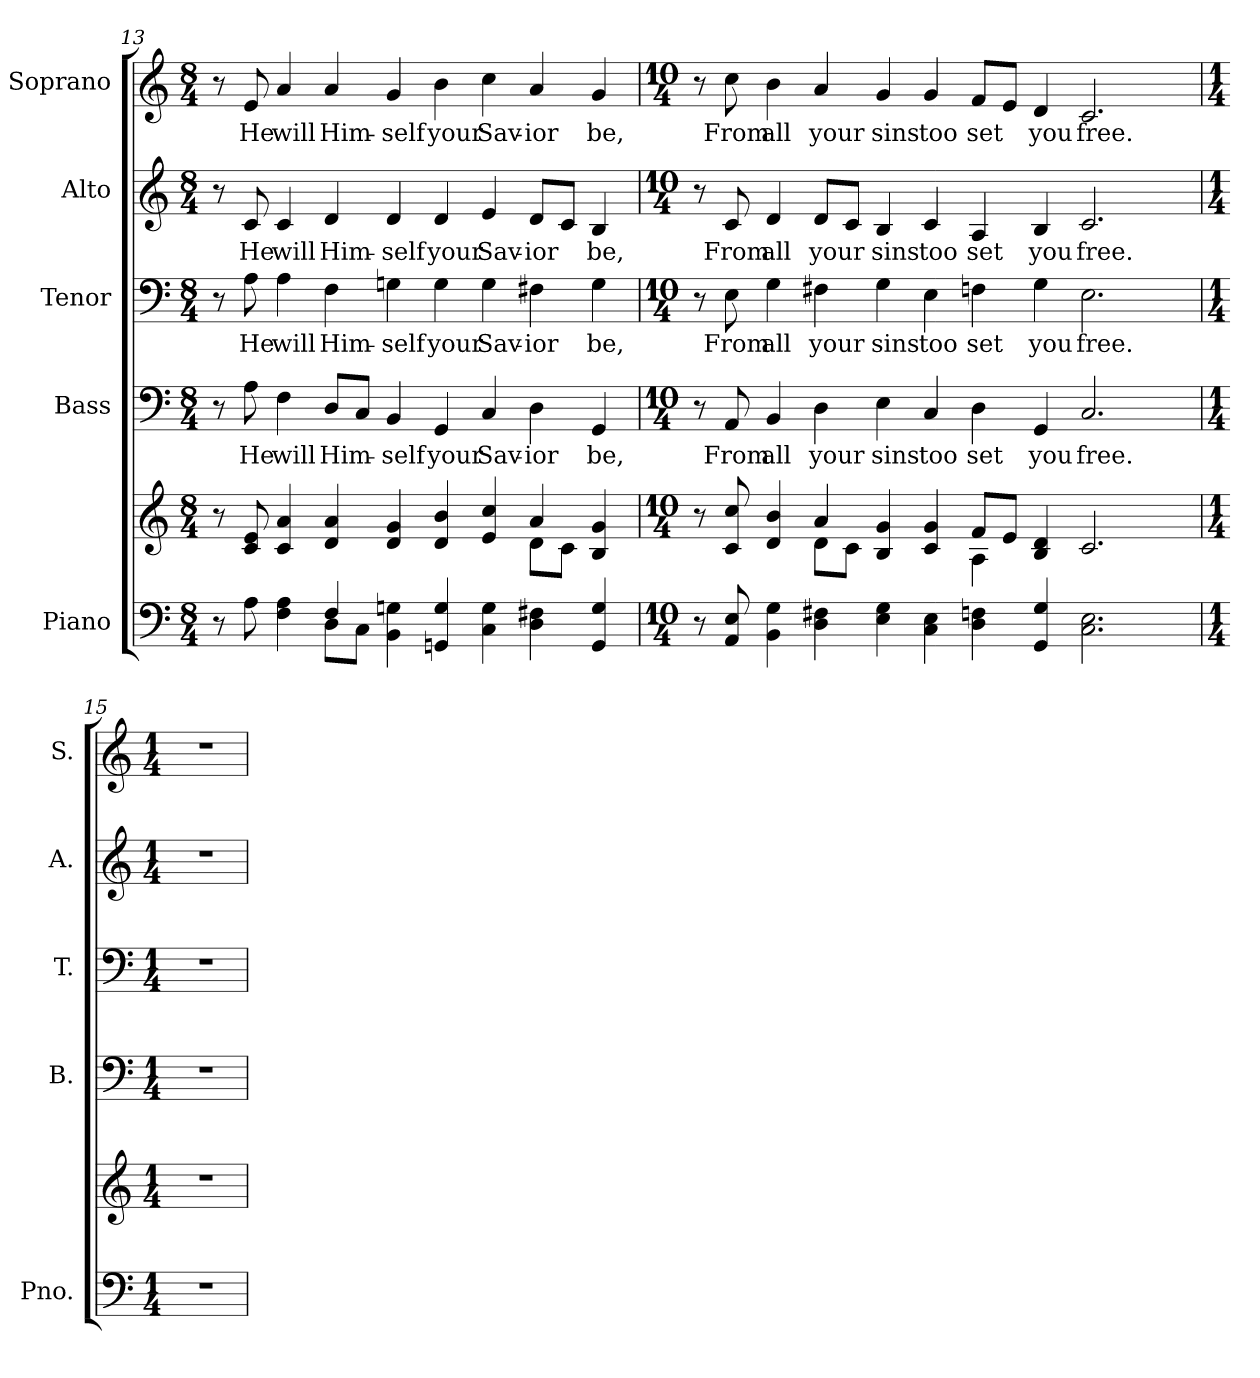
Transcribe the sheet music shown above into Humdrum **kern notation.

**kern	**kern	**kern	**text	**kern	**text	**kern	**text	**kern	**text
*part5	*part5	*part4	*part4	*part3	*part3	*part2	*part2	*part1	*part1
*staff6	*staff5	*staff4	*staff4	*staff3	*staff3	*staff2	*staff2	*staff1	*staff1
*I"Piano	*	*I"Bass	*	*I"Tenor	*	*I"Alto	*	*I"Soprano	*
*I'Pno.	*	*I'B.	*	*I'T.	*	*I'A.	*	*I'S.	*
!!LO:PB:g=z
*clefF4	*clefG2	*clefF4	*	*clefF4	*	*clefG2	*	*clefG2	*
*k[]	*k[]	*k[]	*	*k[]	*	*k[]	*	*k[]	*
*C:	*C:	*C:	*	*C:	*	*C:	*	*C:	*
*M8/4	*M8/4	*M8/4	*	*M8/4	*	*M8/4	*	*M8/4	*
=13	=13	=13	=13	=13	=13	=13	=13	=13	=13
*^	*^	*	*	*	*	*	*	*	*
8r	2ryy	8r	1ryy	8r	.	8r	.	8r	.	8r	.
!	!	!	!	!	!LO:LY:b:color=#000000	!	!	!	!	!	!
!	!	!	!	!	!	!	!LO:LY:b:color=#000000	!	!	!	!
!	!	!	!	!	!	!	!	!	!LO:LY:b:color=#000000	!	!
!	!	!	!	!	!	!	!	!	!	!	!LO:LY:b:color=#000000
8Ai\	.	8ci/ 8ei	.	8Ai\	He	8Ai\	He	8ci/	He	8ei/	He
!	!	!	!	!	!LO:LY:b:color=#000000	!	!	!	!	!	!
!	!	!	!	!	!	!	!LO:LY:b:color=#000000	!	!	!	!
!	!	!	!	!	!	!	!	!	!LO:LY:b:color=#000000	!	!
!	!	!	!	!	!	!	!	!	!	!	!LO:LY:b:color=#000000
4Fi\ 4Ai	.	4ci/ 4ai	.	4Fi\	will	4Ai\	will	4ci/	will	4ai/	will
!	!	!	!	!	!LO:LY:b:color=#000000	!	!	!	!	!	!
!	!	!	!	!	!	!	!LO:LY:b:color=#000000	!	!	!	!
!	!	!	!	!	!	!	!	!	!LO:LY:b:color=#000000	!	!
!	!	!	!	!	!	!	!	!	!	!	!LO:LY:b:color=#000000
4Fi/	8Di\L	4di/ 4ai	.	8Di/L	Him-	4Fi\	Him-	4di/	Him-	4ai/	Him-
.	8Ci\J	.	.	8Ci/J	.	.	.	.	.	.	.
!	!	!	!	!	!LO:LY:b:color=#000000	!	!	!	!	!	!
!	!	!	!	!	!	!	!LO:LY:b:color=#000000	!	!	!	!
!	!	!	!	!	!	!	!	!	!LO:LY:b:color=#000000	!	!
!	!	!	!	!	!	!	!	!	!	!	!LO:LY:b:color=#000000
4BBi\ 4Gni	4ryy	4di/ 4gi	.	4BBi/	-self	4Gni\	-self	4di/	-self	4gi/	-self
!	!	!	!	!	!LO:LY:b:color=#000000	!	!	!	!	!	!
!	!	!	!	!	!	!	!LO:LY:b:color=#000000	!	!	!	!
!	!	!	!	!	!	!	!	!	!LO:LY:b:color=#000000	!	!
!	!	!	!	!	!	!	!	!	!	!	!LO:LY:b:color=#000000
4GGni/ 4Gi	1ryy	4di/ 4bi	2ryy	4GGi/	your	4Gi\	your	4di/	your	4bi\	your
!	!	!	!	!	!LO:LY:b:color=#000000	!	!	!	!	!	!
!	!	!	!	!	!	!	!LO:LY:b:color=#000000	!	!	!	!
!	!	!	!	!	!	!	!	!	!LO:LY:b:color=#000000	!	!
!	!	!	!	!	!	!	!	!	!	!	!LO:LY:b:color=#000000
4Ci\ 4Gi	.	4ei/ 4cci	.	4Ci/	Sav-	4Gi\	Sav-	4ei/	Sav-	4cci\	Sav-
!	!	!	!	!	!LO:LY:b:color=#000000	!	!	!	!	!	!
!	!	!	!	!	!	!	!LO:LY:b:color=#000000	!	!	!	!
!	!	!	!	!	!	!	!	!	!LO:LY:b:color=#000000	!	!
!	!	!	!	!	!	!	!	!	!	!	!LO:LY:b:color=#000000
4Di\ 4F#Xi	.	4ai/	8di\L	4Di\	-ior	4F#Xi\	-ior	8di/L	-ior	4ai/	-ior
.	.	.	8ci\J	.	.	.	.	8ci/J	.	.	.
!	!	!	!	!	!LO:LY:b:color=#000000	!	!	!	!	!	!
!	!	!	!	!	!	!	!LO:LY:b:color=#000000	!	!	!	!
!	!	!	!	!	!	!	!	!	!LO:LY:b:color=#000000	!	!
!	!	!	!	!	!	!	!	!	!	!	!LO:LY:b:color=#000000
4GGi/ 4Gi	.	4Bi/ 4gi	4ryy	4GGi/	be,	4Gi\	be,	4Bi/	be,	4gi/	be,
*v	*v	*	*	*	*	*	*	*	*	*	*
!!LO:PB:g=z
=14	=14	=14	=14	=14	=14	=14	=14	=14	=14	=14
*M10/4	*M10/4	*	*M10/4	*	*M10/4	*	*M10/4	*	*M10/4	*
8r	8r	2ryy	8r	.	8r	.	8r	.	8r	.
!	!	!	!	!LO:LY:b:color=#000000	!	!	!	!	!	!
!	!	!	!	!	!	!LO:LY:b:color=#000000	!	!	!	!
!	!	!	!	!	!	!	!	!LO:LY:b:color=#000000	!	!
!	!	!	!	!	!	!	!	!	!	!LO:LY:b:color=#000000
8AAi/ 8Ei	8ci/ 8cci	.	8AAi/	From	8Ei\	From	8ci/	From	8cci\	From
!	!	!	!	!LO:LY:b:color=#000000	!	!	!	!	!	!
!	!	!	!	!	!	!LO:LY:b:color=#000000	!	!	!	!
!	!	!	!	!	!	!	!	!LO:LY:b:color=#000000	!	!
!	!	!	!	!	!	!	!	!	!	!LO:LY:b:color=#000000
4BBi\ 4Gi	4di/ 4bi	.	4BBi/	all	4Gi\	all	4di/	all	4bi\	all
!	!	!	!	!LO:LY:b:color=#000000	!	!	!	!	!	!
!	!	!	!	!	!	!LO:LY:b:color=#000000	!	!	!	!
!	!	!	!	!	!	!	!	!LO:LY:b:color=#000000	!	!
!	!	!	!	!	!	!	!	!	!	!LO:LY:b:color=#000000
4Di\ 4F#Xi	4ai/	8di\L	4Di\	your	4F#Xi\	your	8di/L	your	4ai/	your
.	.	8ci\J	.	.	.	.	8ci/J	.	.	.
!	!	!	!	!LO:LY:b:color=#000000	!	!	!	!	!	!
!	!	!	!	!	!	!LO:LY:b:color=#000000	!	!	!	!
!	!	!	!	!	!	!	!	!LO:LY:b:color=#000000	!	!
!	!	!	!	!	!	!	!	!	!	!LO:LY:b:color=#000000
4Ei\ 4Gi	4Bi/ 4gi	4ryy	4Ei\	sins	4Gi\	sins	4Bi/	sins	4gi/	sins
!	!	!	!	!LO:LY:b:color=#000000	!	!	!	!	!	!
!	!	!	!	!	!	!LO:LY:b:color=#000000	!	!	!	!
!	!	!	!	!	!	!	!	!LO:LY:b:color=#000000	!	!
!	!	!	!	!	!	!	!	!	!	!LO:LY:b:color=#000000
4Ci\ 4Ei	4ci/ 4gi	4ryy	4Ci/	too	4Ei\	too	4ci/	too	4gi/	too
!	!	!	!	!LO:LY:b:color=#000000	!	!	!	!	!	!
!	!	!	!	!	!	!LO:LY:b:color=#000000	!	!	!	!
!	!	!	!	!	!	!	!	!LO:LY:b:color=#000000	!	!
!	!	!	!	!	!	!	!	!	!	!LO:LY:b:color=#000000
4Di\ 4Fni	8fi/L	4Ai\	4Di\	set	4Fni\	set	4Ai/	set	8fi/L	set
.	8ei/J	.	.	.	.	.	.	.	8ei/J	.
!	!	!	!	!LO:LY:b:color=#000000	!	!	!	!	!	!
!	!	!	!	!	!	!LO:LY:b:color=#000000	!	!	!	!
!	!	!	!	!	!	!	!	!LO:LY:b:color=#000000	!	!
!	!	!	!	!	!	!	!	!	!	!LO:LY:b:color=#000000
4GGi/ 4Gi	4Bi/ 4di	2ryy	4GGi/	you	4Gi\	you	4Bi/	you	4di/	you
!	!	!	!	!LO:LY:b:color=#000000	!	!	!	!	!	!
!	!	!	!	!	!	!LO:LY:b:color=#000000	!	!	!	!
!	!	!	!	!	!	!	!	!LO:LY:b:color=#000000	!	!
!	!	!	!	!	!	!	!	!	!	!LO:LY:b:color=#000000
2.Ci\ 2.Ei	2.ci/	.	2.Ci/	free.	2.Ei\	free.	2.ci/	free.	2.ci/	free.
.	.	2ryy	.	.	.	.	.	.	.	.
*	*v	*v	*	*	*	*	*	*	*	*
!!LO:PB:g=z
=15	=15	=15	=15	=15	=15	=15	=15	=15	=15
*M1/4	*M1/4	*M1/4	*	*M1/4	*	*M1/4	*	*M1/4	*
*	*^	*	*	*	*	*	*	*	*
!LO:N:vis=1	!LO:N:vis=1	!	!LO:N:vis=1	!	!LO:N:vis=1	!	!LO:N:vis=1	!	!LO:N:vis=1	!
*	*v	*v	*	*	*	*	*	*	*	*
4r	4r	4r	.	4r	.	4r	.	4r	.
=	=	=	=	=	=	=	=	=	=
*-	*-	*-	*-	*-	*-	*-	*-	*-	*-
